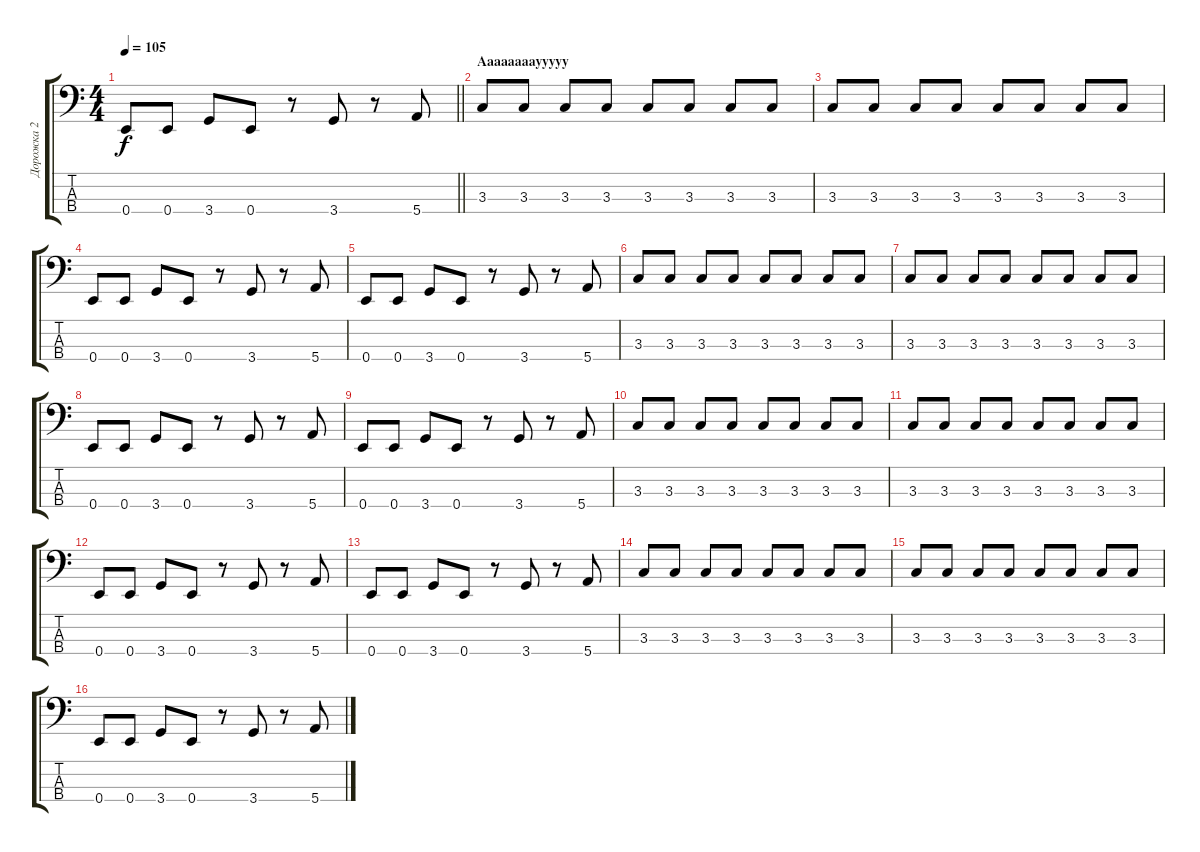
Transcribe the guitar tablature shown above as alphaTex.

\track ("Дорожка 2" "Дорожка 2") {instrument electricbassfinger}
\staff {score tabs}
\tuning (G2 D2 A1 E1) {hide}
\ts (4 4)
\tempo 105
\clef f4
\barLineRight lightlight
\ks c
0.4.8{dy f} 0.4.8 3.4.8 0.4.8 r.8 3.4.8 r.8 5.4.8 |
\section ("" "Ааааааааууууу")
3.3.8 3.3.8 3.3.8 3.3.8 3.3.8 3.3.8 3.3.8 3.3.8 |
3.3.8 3.3.8 3.3.8 3.3.8 3.3.8 3.3.8 3.3.8 3.3.8 |
0.4.8 0.4.8 3.4.8 0.4.8 r.8 3.4.8 r.8 5.4.8 |
0.4.8 0.4.8 3.4.8 0.4.8 r.8 3.4.8 r.8 5.4.8 |
3.3.8 3.3.8 3.3.8 3.3.8 3.3.8 3.3.8 3.3.8 3.3.8 |
3.3.8 3.3.8 3.3.8 3.3.8 3.3.8 3.3.8 3.3.8 3.3.8 |
0.4.8 0.4.8 3.4.8 0.4.8 r.8 3.4.8 r.8 5.4.8 |
0.4.8 0.4.8 3.4.8 0.4.8 r.8 3.4.8 r.8 5.4.8 |
3.3.8 3.3.8 3.3.8 3.3.8 3.3.8 3.3.8 3.3.8 3.3.8 |
3.3.8 3.3.8 3.3.8 3.3.8 3.3.8 3.3.8 3.3.8 3.3.8 |
0.4.8 0.4.8 3.4.8 0.4.8 r.8 3.4.8 r.8 5.4.8 |
0.4.8 0.4.8 3.4.8 0.4.8 r.8 3.4.8 r.8 5.4.8 |
3.3.8 3.3.8 3.3.8 3.3.8 3.3.8 3.3.8 3.3.8 3.3.8 |
3.3.8 3.3.8 3.3.8 3.3.8 3.3.8 3.3.8 3.3.8 3.3.8 |
0.4.8 0.4.8 3.4.8 0.4.8 r.8 3.4.8 r.8 5.4.8
